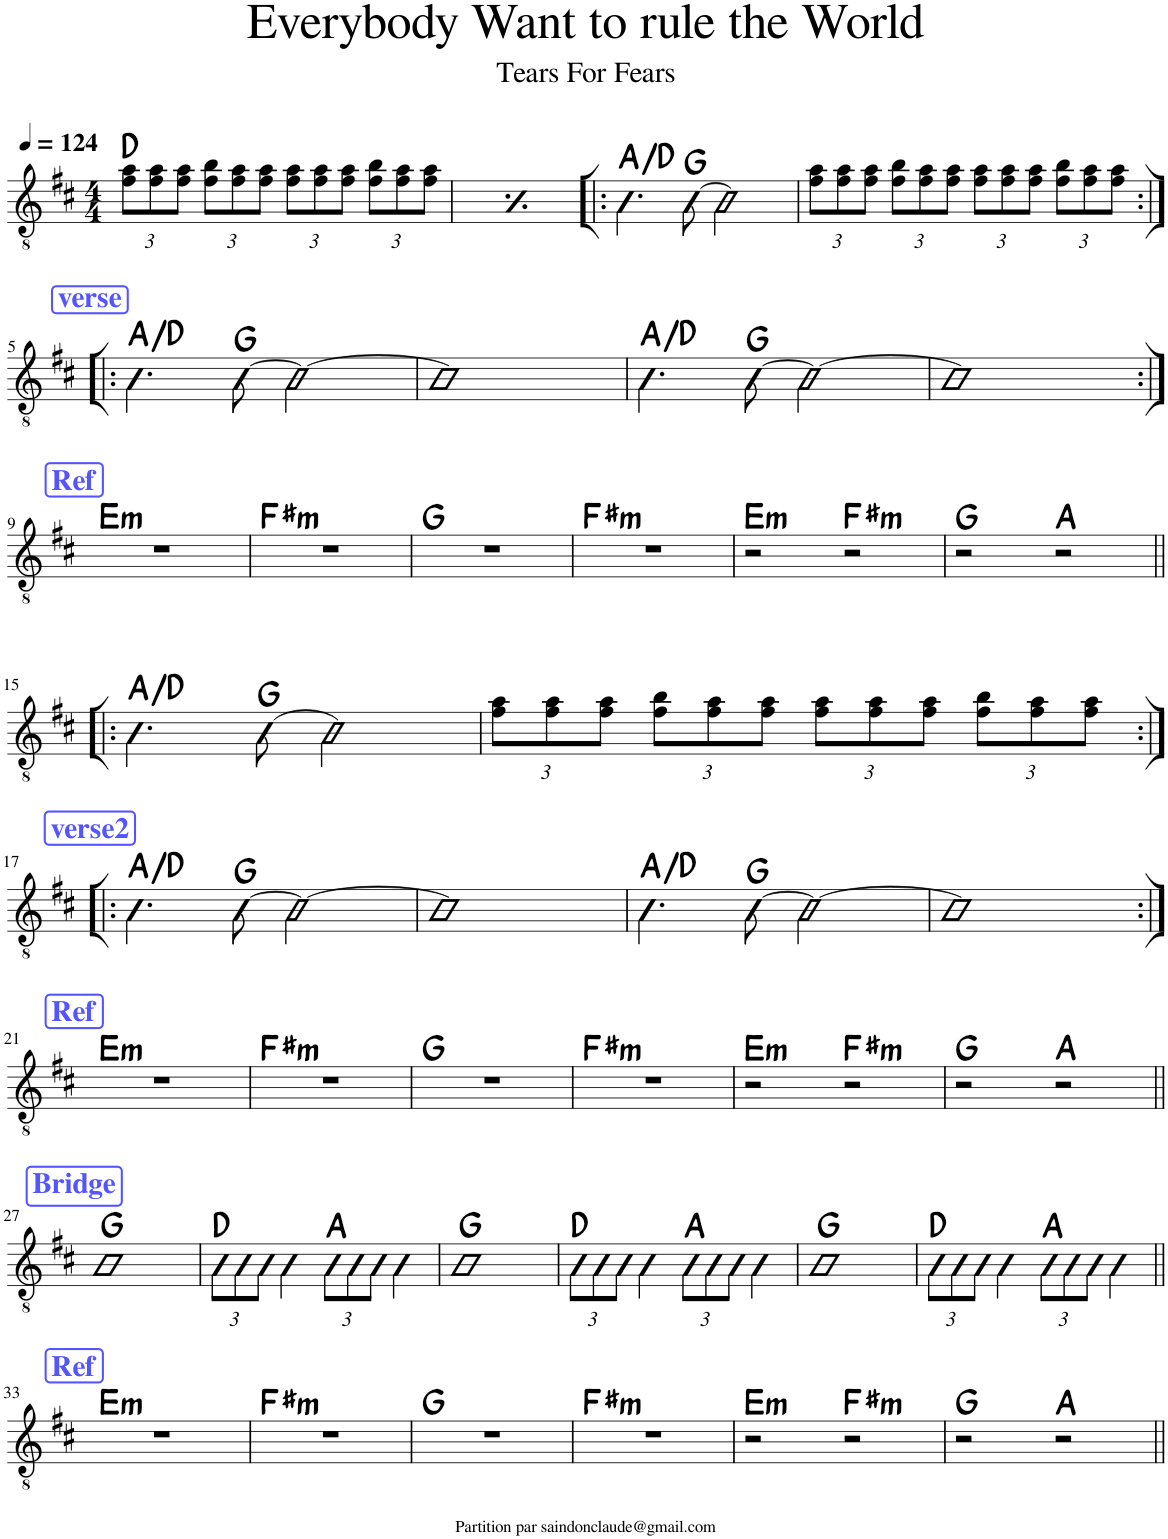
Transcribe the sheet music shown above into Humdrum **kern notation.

**kern	**harte
*part1	*part1
*staff1	*
*I"Classical Guitar	*
*I'Guit.	*
*clefGv2	*
*k[f#c#]	*
*M4/4	*
*MM124	*
*Xbrackettup	*
=1	=1
12f#\ 12a\L	D:maj
12f#\ 12a\	.
12f#\ 12a\J	.
12f#\ 12b\L	.
12f#\ 12a\	.
12f#\ 12a\J	.
12f#\ 12a\L	.
12f#\ 12a\	.
12f#\ 12a\J	.
12f#\ 12b\L	.
12f#\ 12a\	.
12f#\ 12a\J	.
=2	=2
*MM124	*
12f#\ 12a\L	D:maj
12f#\ 12a\	.
12f#\ 12a\J	.
12f#\ 12b\L	.
12f#\ 12a\	.
12f#\ 12a\J	.
12f#\ 12a\L	.
12f#\ 12a\	.
12f#\ 12a\J	.
12f#\ 12b\L	.
12f#\ 12a\	.
12f#\ 12a\J	.
=3!|:	=3!|:
4.A\	A:maj/4
[8G\	G:maj
2G\]	.
=4	=4
12f#\ 12a\L	.
12f#\ 12a\	.
12f#\ 12a\J	.
12f#\ 12b\L	.
12f#\ 12a\	.
12f#\ 12a\J	.
12f#\ 12a\L	.
12f#\ 12a\	.
12f#\ 12a\J	.
12f#\ 12b\L	.
12f#\ 12a\	.
12f#\ 12a\J	.
!!LO:LB:g=z
!!LO:REH:place=s1:a:B:cj:color=#5555FF:fs=14:t=verse
=5:|!|:	=5:|!|:
4.A\	A:maj/4
[8B\	G:maj
2B\_	.
=6	=6
1B]	.
=7	=7
4.A\	A:maj/4
[8B\	G:maj
2B\_	.
=8	=8
1B]	.
!!LO:LB:g=z
!!LO:REH:place=s1:a:B:cj:color=#5555FF:fs=14:t=Ref
=9:|!	=9:|!
!	!LO:H:kt=m
1r	E:min
=10	=10
!	!LO:H:kt=m
1r	F#:min
=11	=11
1r	G:maj
=12	=12
!	!LO:H:kt=m
1r	F#:min
=13	=13
!	!LO:H:kt=m
2r	E:min
!	!LO:H:kt=m
2r	F#:min
=14	=14
2r	G:maj
2r	A:maj
!!LO:LB:g=z
=15!|:	=15!|:
4.A\	A:maj/4
[8G\	G:maj
2G\]	.
=16	=16
12f#\ 12a\L	.
12f#\ 12a\	.
12f#\ 12a\J	.
12f#\ 12b\L	.
12f#\ 12a\	.
12f#\ 12a\J	.
12f#\ 12a\L	.
12f#\ 12a\	.
12f#\ 12a\J	.
12f#\ 12b\L	.
12f#\ 12a\	.
12f#\ 12a\J	.
!!LO:LB:g=z
!!LO:REH:place=s1:a:B:cj:color=#5555FF:fs=14:t=verse2
=17:|!|:	=17:|!|:
4.A\	A:maj/4
[8B\	G:maj
2B\_	.
=18	=18
1B]	.
=19	=19
4.A\	A:maj/4
[8B\	G:maj
2B\_	.
=20	=20
1B]	.
!!LO:LB:g=z
!!LO:REH:place=s1:a:B:cj:color=#5555FF:fs=14:t=Ref
=21:|!	=21:|!
!	!LO:H:kt=m
1r	E:min
=22	=22
!	!LO:H:kt=m
1r	F#:min
=23	=23
1r	G:maj
=24	=24
!	!LO:H:kt=m
1r	F#:min
=25	=25
!	!LO:H:kt=m
2r	E:min
!	!LO:H:kt=m
2r	F#:min
=26	=26
2r	G:maj
2r	A:maj
!!LO:LB:g=z
!!LO:REH:place=s1:a:B:cj:color=#5555FF:fs=14:t=Bridge
=27||	=27||
1G	G:maj
=28	=28
12d\L	D:maj
12d\	.
12d\J	.
4d\	.
12A\L	A:maj
12A\	.
12A\J	.
4A\	.
=29	=29
1G	G:maj
=30	=30
12d\L	D:maj
12d\	.
12d\J	.
4d\	.
12A\L	A:maj
12A\	.
12A\J	.
4A\	.
=31	=31
1G	G:maj
=32	=32
12d\L	D:maj
12d\	.
12d\J	.
4d\	.
12A\L	A:maj
12A\	.
12A\J	.
4A\	.
!!LO:LB:g=z
!!LO:REH:place=s1:a:B:cj:color=#5555FF:fs=14:t=Ref
=33||	=33||
!	!LO:H:kt=m
1r	E:min
=34	=34
!	!LO:H:kt=m
1r	F#:min
=35	=35
1r	G:maj
=36	=36
!	!LO:H:kt=m
1r	F#:min
=37	=37
!	!LO:H:kt=m
2r	E:min
!	!LO:H:kt=m
2r	F#:min
=38	=38
2r	G:maj
2r	A:maj
=||	=||
*-	*-
